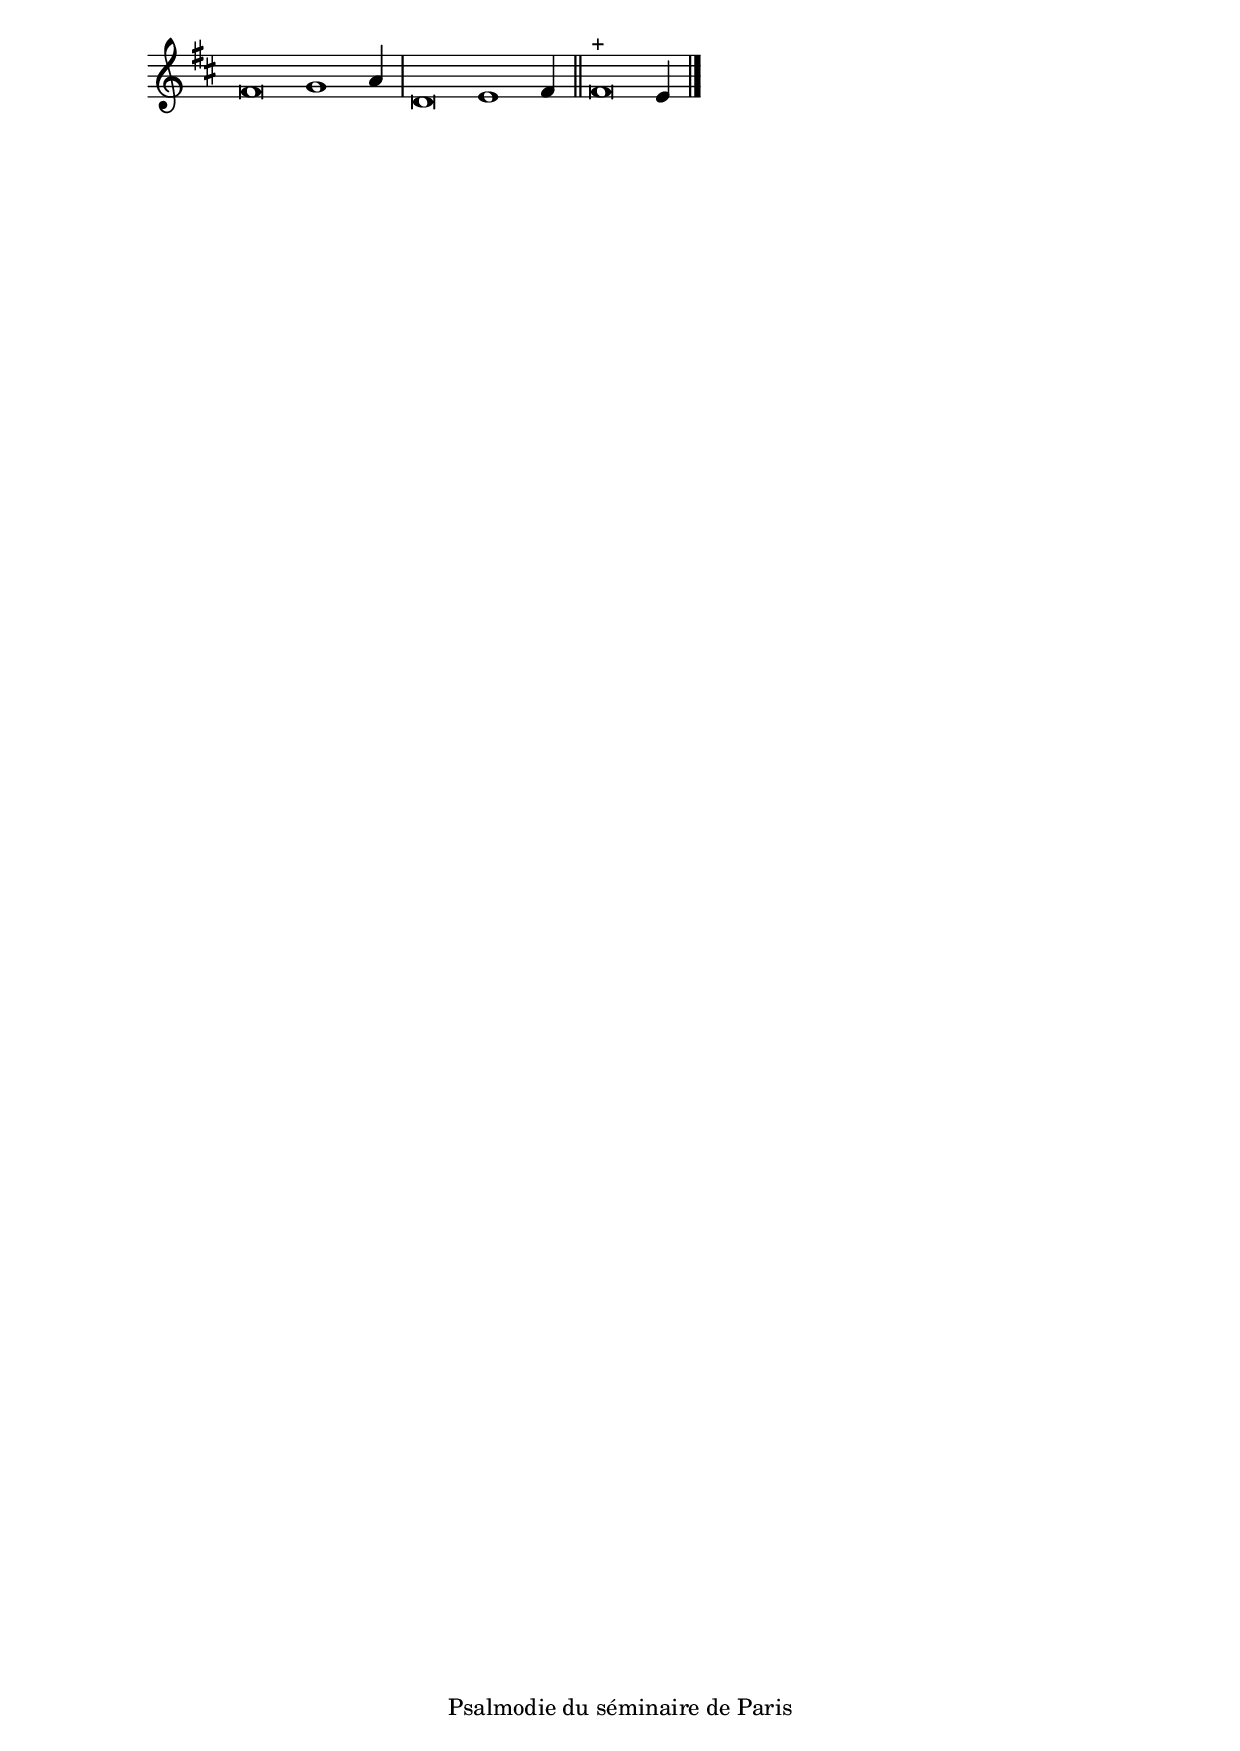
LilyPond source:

\version "2.20.0"
\language "italiano"

stemOff = \hide Staff.Stem
stemOn  = \undo \stemOff

\header {
  %title = "Cantique de l'Ancien Testament 6"
  %tagline = ##f
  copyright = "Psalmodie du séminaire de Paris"
}

\score {
  \new Staff \with { \remove "Time_signature_engraver" }
  \relative
  {
    \key re \major
    \cadenzaOn
    \stemOff fad'\breve sol1 \stemOn la4
    \bar "|"
    \stemOff re,\breve mi1 \stemOn fad4
    \bar "||"
    \stemOff fad\breve^\markup{ + } \stemOn mi4
    \bar "|."
  }
}